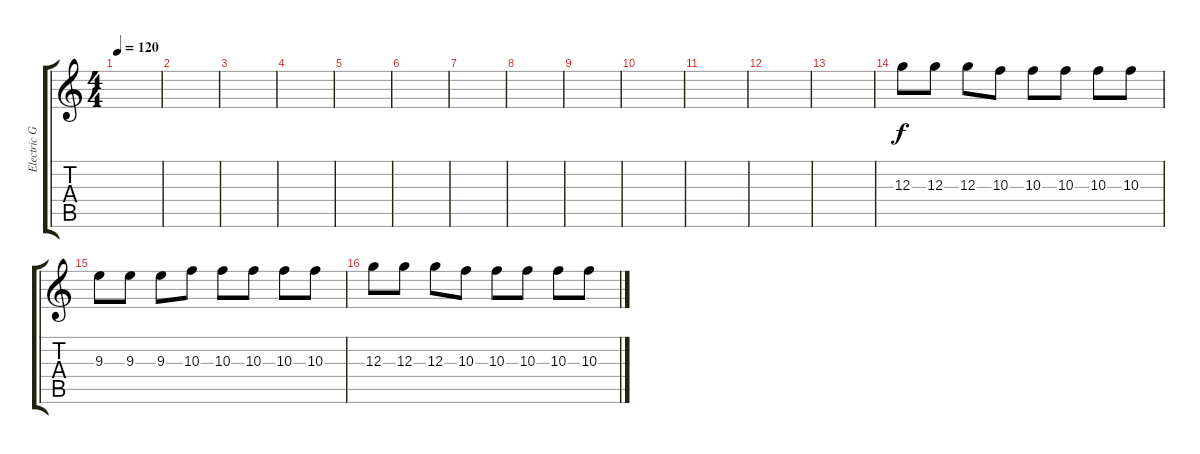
\track ("Electric Guitar" "Electric G") {instrument overdrivenguitar}
\staff {score tabs}
\tuning (E4 B3 G3 D3 A2 E2) {hide}
\ts (4 4)
\tempo 120
\clef g2
\ks c
|
|
|
|
|
|
|
|
|
|
|
|
|
12.3.8{dy f} 12.3.8 12.3.8 10.3.8 10.3.8 10.3.8 10.3.8 10.3.8 |
9.3.8 9.3.8 9.3.8 10.3.8 10.3.8 10.3.8 10.3.8 10.3.8 |
12.3.8 12.3.8 12.3.8 10.3.8 10.3.8 10.3.8 10.3.8 10.3.8
